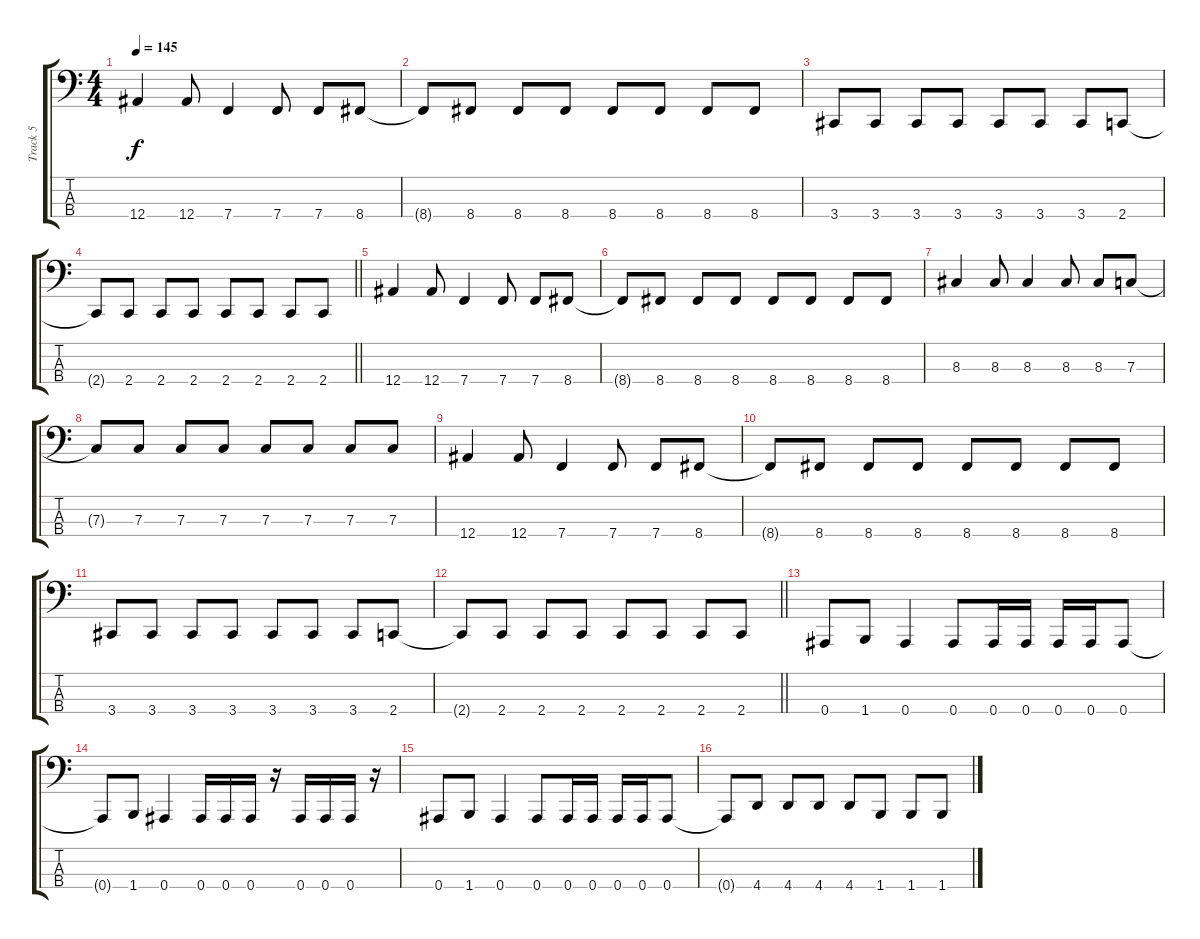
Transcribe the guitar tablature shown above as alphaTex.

\track ("Track 5" "Track 5") {instrument electricbasspick}
\staff {score tabs}
\tuning (Eb2 Bb1 F1 Bb0) {hide}
\ts (4 4)
\tempo 145
\clef f4
\ks c
12.4.4{dy f} 12.4.8 7.4.4 7.4.8 7.4.8 8.4.8 |
8.4{t}.8 8.4.8 8.4.8 8.4.8 8.4.8 8.4.8 8.4.8 8.4.8 |
3.4.8 3.4.8 3.4.8 3.4.8 3.4.8 3.4.8 3.4.8 2.4.8 |
\barLineRight lightlight
2.4{t}.8 2.4.8 2.4.8 2.4.8 2.4.8 2.4.8 2.4.8 2.4.8 |
12.4.4 12.4.8 7.4.4 7.4.8 7.4.8 8.4.8 |
8.4{t}.8 8.4.8 8.4.8 8.4.8 8.4.8 8.4.8 8.4.8 8.4.8 |
8.3.4 8.3.8 8.3.4 8.3.8 8.3.8 7.3.8 |
7.3{t}.8 7.3.8 7.3.8 7.3.8 7.3.8 7.3.8 7.3.8 7.3.8 |
12.4.4 12.4.8 7.4.4 7.4.8 7.4.8 8.4.8 |
8.4{t}.8 8.4.8 8.4.8 8.4.8 8.4.8 8.4.8 8.4.8 8.4.8 |
3.4.8 3.4.8 3.4.8 3.4.8 3.4.8 3.4.8 3.4.8 2.4.8 |
\barLineRight lightlight
2.4{t}.8 2.4.8 2.4.8 2.4.8 2.4.8 2.4.8 2.4.8 2.4.8 |
\section ("" "")
0.4.8 1.4.8 0.4.4 0.4.8 0.4.16 0.4.16 0.4.16 0.4.16 0.4.8 |
0.4{t}.8 1.4.8 0.4.4 0.4.16 0.4.16 0.4.16 r.16 0.4.16 0.4.16 0.4.16 r.16 |
0.4.8 1.4.8 0.4.4 0.4.8 0.4.16 0.4.16 0.4.16 0.4.16 0.4.8 |
0.4{t}.8 4.4.8 4.4.8 4.4.8 4.4.8 1.4.8 1.4.8 1.4.8
